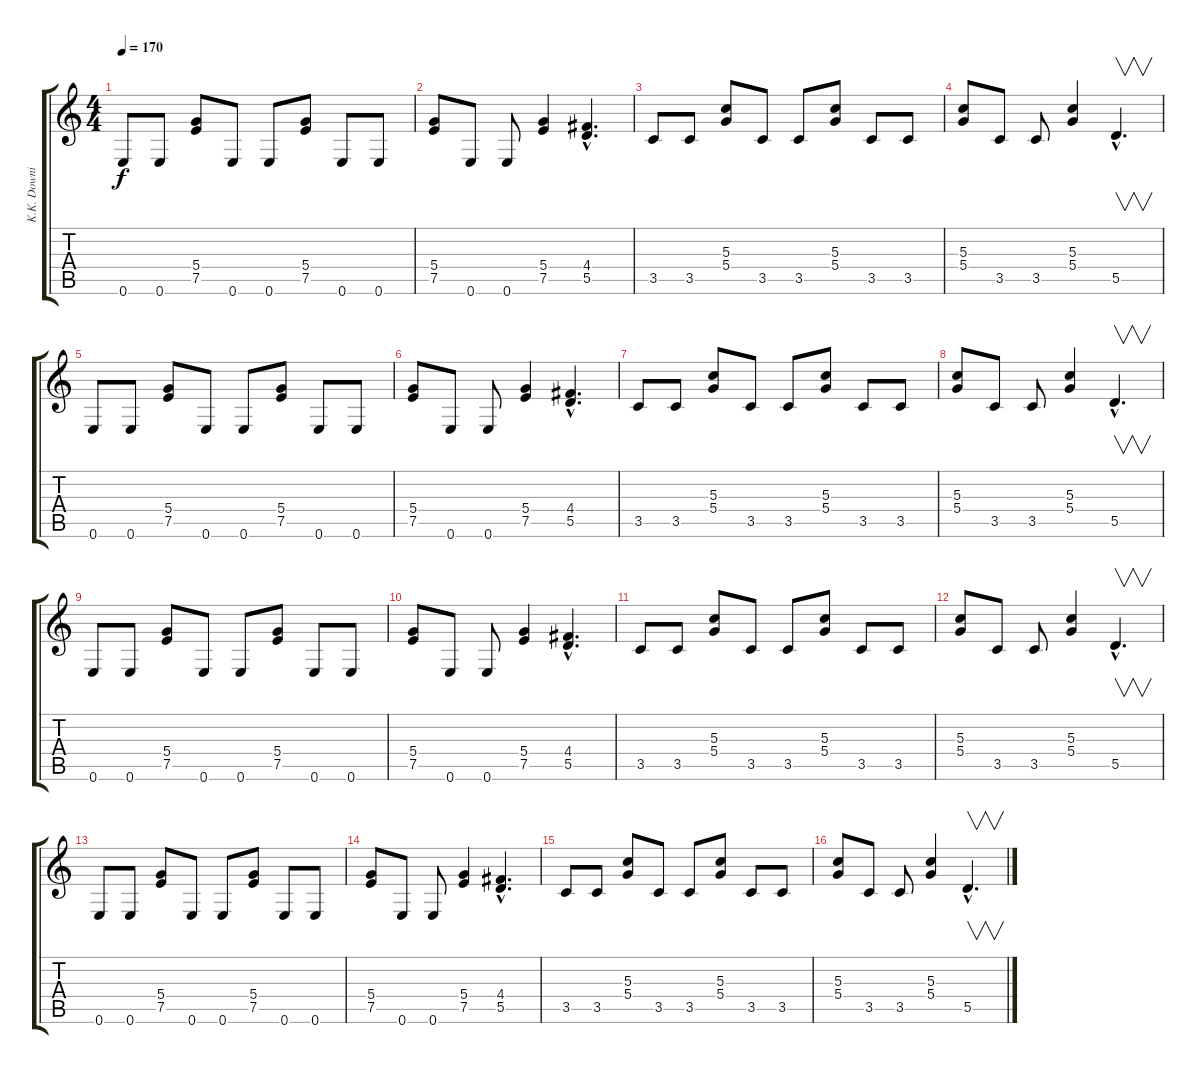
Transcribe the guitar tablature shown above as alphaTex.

\track ("K.K. Downing" "K.K. Downi") {instrument distortionguitar}
\staff {score tabs}
\tuning (E4 B3 G3 D3 A2 E2) {hide}
\ts (4 4)
\tempo 170
\clef g2
\ks c
0.6.8{dy f} 0.6.8 (5.4 7.5).8 0.6.8 0.6.8 (5.4 7.5).8 0.6.8 0.6.8 |
(5.4 7.5).8 0.6.8 0.6.8 (5.4 7.5).4 (4.4{hac} 5.5{hac}).4{d} |
3.5.8 3.5.8 (5.3 5.4).8 3.5.8 3.5.8 (5.3 5.4).8 3.5.8 3.5.8 |
(5.3 5.4).8 3.5.8 3.5.8 (5.3 5.4).4 5.5{hac}.4{v d} |
0.6.8 0.6.8 (5.4 7.5).8 0.6.8 0.6.8 (5.4 7.5).8 0.6.8 0.6.8 |
(5.4 7.5).8 0.6.8 0.6.8 (5.4 7.5).4 (4.4{hac} 5.5{hac}).4{d} |
3.5.8 3.5.8 (5.3 5.4).8 3.5.8 3.5.8 (5.3 5.4).8 3.5.8 3.5.8 |
(5.3 5.4).8 3.5.8 3.5.8 (5.3 5.4).4 5.5{hac}.4{v d} |
0.6.8 0.6.8 (5.4 7.5).8 0.6.8 0.6.8 (5.4 7.5).8 0.6.8 0.6.8 |
(5.4 7.5).8 0.6.8 0.6.8 (5.4 7.5).4 (4.4{hac} 5.5{hac}).4{d} |
3.5.8 3.5.8 (5.3 5.4).8 3.5.8 3.5.8 (5.3 5.4).8 3.5.8 3.5.8 |
(5.3 5.4).8 3.5.8 3.5.8 (5.3 5.4).4 5.5{hac}.4{v d} |
0.6.8 0.6.8 (5.4 7.5).8 0.6.8 0.6.8 (5.4 7.5).8 0.6.8 0.6.8 |
(5.4 7.5).8 0.6.8 0.6.8 (5.4 7.5).4 (4.4{hac} 5.5{hac}).4{d} |
3.5.8 3.5.8 (5.3 5.4).8 3.5.8 3.5.8 (5.3 5.4).8 3.5.8 3.5.8 |
(5.3 5.4).8 3.5.8 3.5.8 (5.3 5.4).4 5.5{hac}.4{v d}
